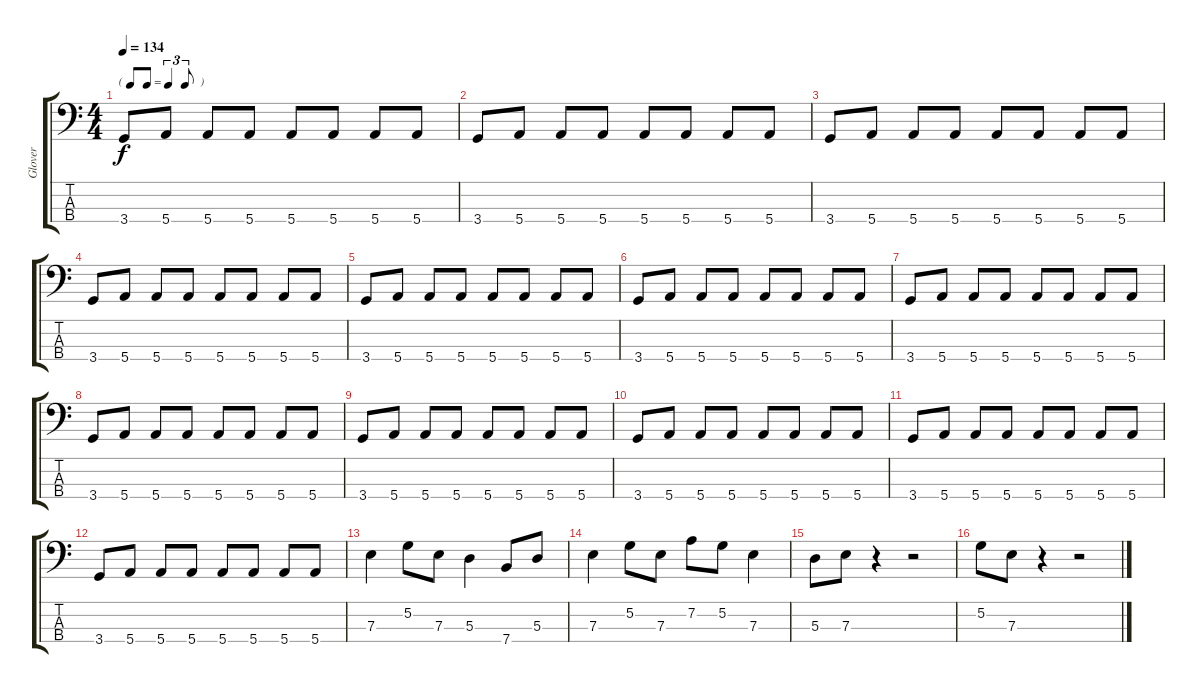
\track ("Glover" "Glover") {instrument electricbassfinger}
\staff {score tabs}
\tuning (G2 D2 A1 E1) {hide}
\ts (4 4)
\tf triplet8th
\tempo 134
\clef f4
\ks c
3.4.8{dy f} 5.4.8 5.4.8 5.4.8 5.4.8 5.4.8 5.4.8 5.4.8 |
3.4.8 5.4.8 5.4.8 5.4.8 5.4.8 5.4.8 5.4.8 5.4.8 |
3.4.8 5.4.8 5.4.8 5.4.8 5.4.8 5.4.8 5.4.8 5.4.8 |
3.4.8 5.4.8 5.4.8 5.4.8 5.4.8 5.4.8 5.4.8 5.4.8 |
3.4.8 5.4.8 5.4.8 5.4.8 5.4.8 5.4.8 5.4.8 5.4.8 |
3.4.8 5.4.8 5.4.8 5.4.8 5.4.8 5.4.8 5.4.8 5.4.8 |
3.4.8 5.4.8 5.4.8 5.4.8 5.4.8 5.4.8 5.4.8 5.4.8 |
3.4.8 5.4.8 5.4.8 5.4.8 5.4.8 5.4.8 5.4.8 5.4.8 |
3.4.8 5.4.8 5.4.8 5.4.8 5.4.8 5.4.8 5.4.8 5.4.8 |
3.4.8 5.4.8 5.4.8 5.4.8 5.4.8 5.4.8 5.4.8 5.4.8 |
3.4.8 5.4.8 5.4.8 5.4.8 5.4.8 5.4.8 5.4.8 5.4.8 |
3.4.8 5.4.8 5.4.8 5.4.8 5.4.8 5.4.8 5.4.8 5.4.8 |
7.3.4 5.2.8 7.3.8 5.3.4 7.4.8 5.3.8 |
7.3.4 5.2.8 7.3.8 7.2.8 5.2.8 7.3.4 |
5.3.8 7.3.8 r.4 r.2 |
5.2.8 7.3.8 r.4 r.2
